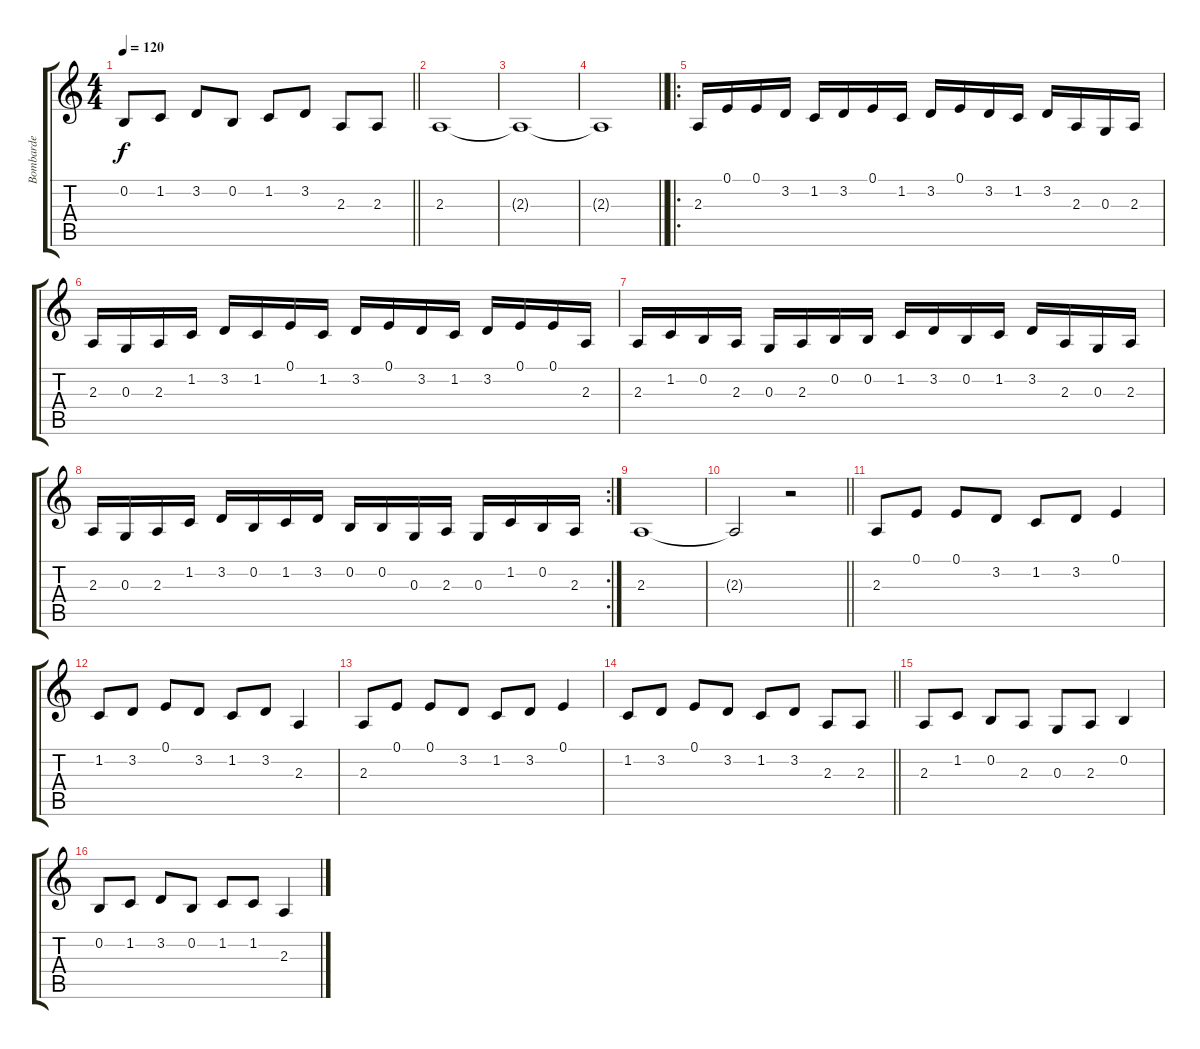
\track ("Bombarde" "Bombarde") {instrument oboe}
\staff {score tabs}
\tuning (E4 B3 G3 D3 A2 E2) {hide}
\ts (4 4)
\tempo 120
\clef g2
\barLineRight lightlight
\ks c
0.2.8{dy f} 1.2.8 3.2.8 0.2.8 1.2.8 3.2.8 2.3.8 2.3.8 |
\section ("" "")
2.3.1 |
2.3{t}.1 |
\barLineRight lightlight
2.3{t}.1 |
\ro
\section ("" "")
2.3.16 0.1.16 0.1.16 3.2.16 1.2.16 3.2.16 0.1.16 1.2.16 3.2.16 0.1.16 3.2.16 1.2.16 3.2.16 2.3.16 0.3.16 2.3.16 |
2.3.16 0.3.16 2.3.16 1.2.16 3.2.16 1.2.16 0.1.16 1.2.16 3.2.16 0.1.16 3.2.16 1.2.16 3.2.16 0.1.16 0.1.16 2.3.16 |
2.3.16 1.2.16 0.2.16 2.3.16 0.3.16 2.3.16 0.2.16 0.2.16 1.2.16 3.2.16 0.2.16 1.2.16 3.2.16 2.3.16 0.3.16 2.3.16 |
\rc 2
2.3.16 0.3.16 2.3.16 1.2.16 3.2.16 0.2.16 1.2.16 3.2.16 0.2.16 0.2.16 0.3.16 2.3.16 0.3.16 1.2.16 0.2.16 2.3.16 |
2.3.1 |
\barLineRight lightlight
2.3{t}.2 r.2 |
2.3.8 0.1.8 0.1.8 3.2.8 1.2.8 3.2.8 0.1.4 |
1.2.8 3.2.8 0.1.8 3.2.8 1.2.8 3.2.8 2.3.4 |
2.3.8 0.1.8 0.1.8 3.2.8 1.2.8 3.2.8 0.1.4 |
\barLineRight lightlight
1.2.8 3.2.8 0.1.8 3.2.8 1.2.8 3.2.8 2.3.8 2.3.8 |
2.3.8 1.2.8 0.2.8 2.3.8 0.3.8 2.3.8 0.2.4 |
0.2.8 1.2.8 3.2.8 0.2.8 1.2.8 1.2.8 2.3.4
